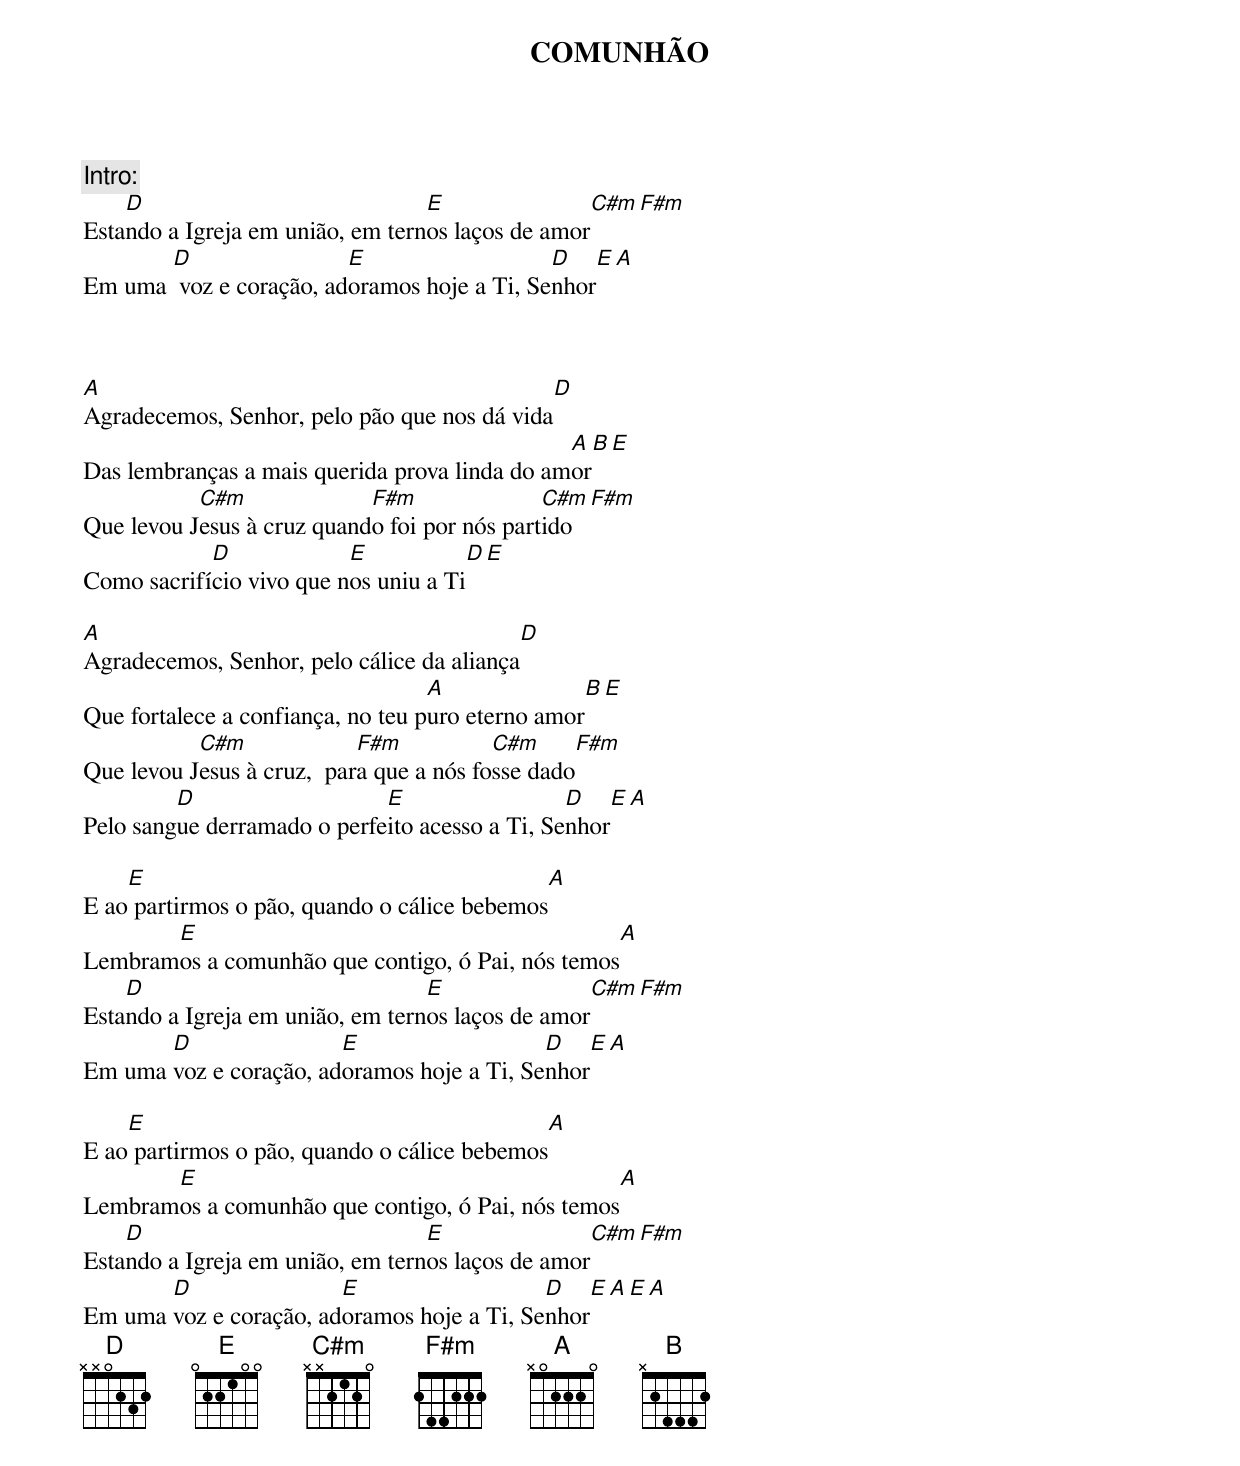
COMUNHÃO

Intro:
    D                             E               C#m                     F#m
Estando a Igreja em união, em ternos laços de amor
       D                 E                   D                     E       A
Em uma  voz e coração, adoramos hoje a Ti, Senhor



A                                                                         D
Agradecemos, Senhor, pelo pão que nos dá vida
                                               A                B              E
Das lembranças a mais querida prova linda do amor
           C#m              F#m               C#m                 F#m
Que levou Jesus à cruz quando foi por nós partido
            D             E              D                E
Como sacrifício vivo que nos uniu a Ti

A                                                                  D
Agradecemos, Senhor, pelo cálice da aliança
                                   A                    B                    E
Que fortalece a confiança, no teu puro eterno amor
           C#m              F#m           C#m                     F#m
Que levou Jesus à cruz,  para que a nós fosse dado
         D                   E                  D                      E       A
Pelo sangue derramado o perfeito acesso a Ti, Senhor

    E                                                 A
E ao partirmos o pão, quando o cálice bebemos
       E                                                A
Lembramos a comunhão que contigo, ó Pai, nós temos
    D                             E               C#m                     F#m
Estando a Igreja em união, em ternos laços de amor
       D                E                   D                     E       A
Em uma voz e coração, adoramos hoje a Ti, Senhor

    E                                                 A
E ao partirmos o pão, quando o cálice bebemos
       E                                                A
Lembramos a comunhão que contigo, ó Pai, nós temos
    D                             E               C#m                     F#m
Estando a Igreja em união, em ternos laços de amor
       D                E                   D                     E       A      E   A
Em uma voz e coração, adoramos hoje a Ti, Senhor
